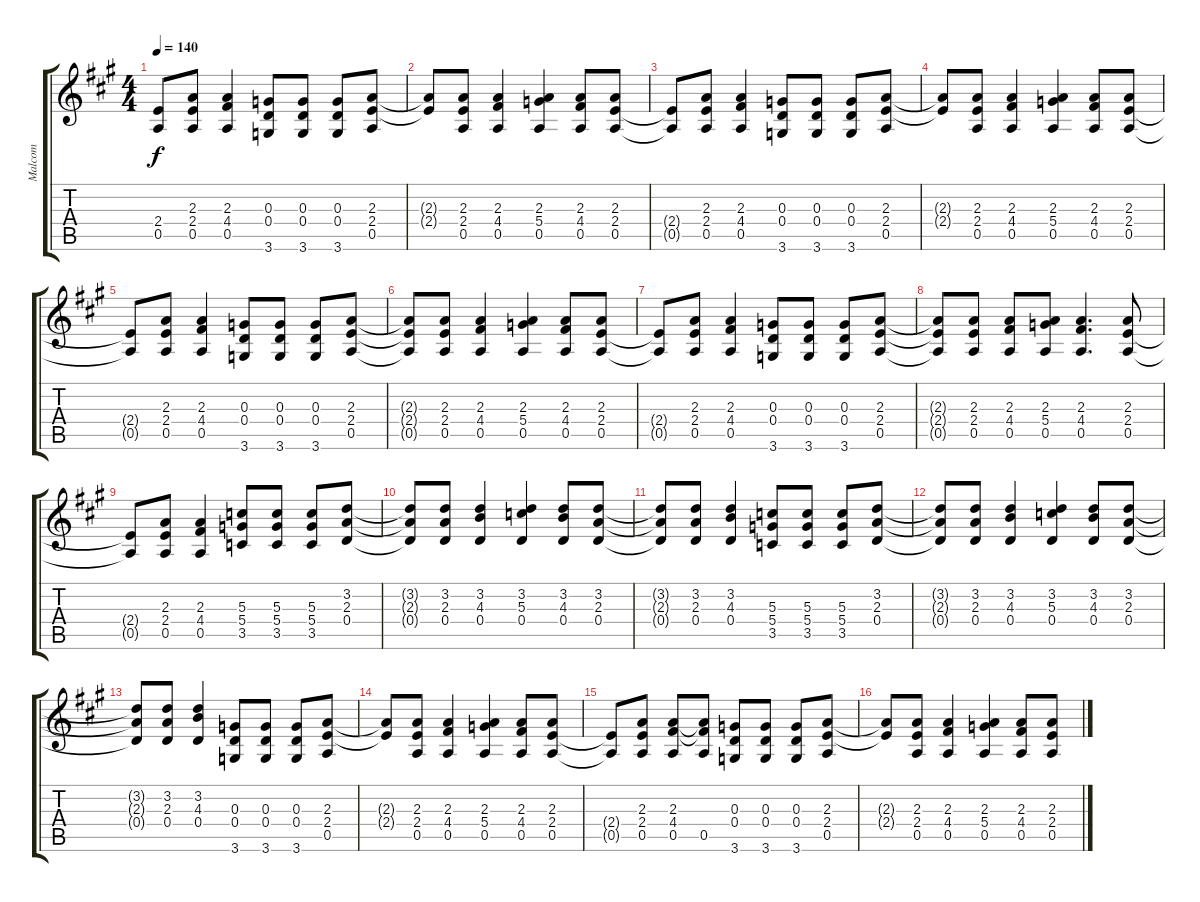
\track ("Malcom" "Malcom") {instrument distortionguitar}
\staff {score tabs}
\tuning (E4 B3 G3 D3 A2 E2) {hide}
\ts (4 4)
\tempo 140
\clef g2
\ks a
(2.4{t} 0.5{t}).8{dy f} (2.3 2.4 0.5).8 (2.3 4.4 0.5).4 (0.3 0.4 3.6).8 (0.3 0.4 3.6).8 (0.3 0.4 3.6).8 (2.3 2.4 0.5).8 |
(2.3{t} 2.4{t}).8 (2.3 2.4 0.5).8 (2.3 4.4 0.5).4 (2.3 5.4 0.5).4 (2.3 4.4 0.5).8 (2.3 2.4 0.5).8 |
(2.4{t} 0.5{t}).8 (2.3 2.4 0.5).8 (2.3 4.4 0.5).4 (0.3 0.4 3.6).8 (0.3 0.4 3.6).8 (0.3 0.4 3.6).8 (2.3 2.4 0.5).8 |
(2.3{t} 2.4{t}).8 (2.3 2.4 0.5).8 (2.3 4.4 0.5).4 (2.3 5.4 0.5).4 (2.3 4.4 0.5).8 (2.3 2.4 0.5).8 |
(2.4{t} 0.5{t}).8 (2.3 2.4 0.5).8 (2.3 4.4 0.5).4 (0.3 0.4 3.6).8 (0.3 0.4 3.6).8 (0.3 0.4 3.6).8 (2.3 2.4 0.5).8 |
(2.3{t} 2.4{t} 0.5{t}).8 (2.3 2.4 0.5).8 (2.3 4.4 0.5).4 (2.3 5.4 0.5).4 (2.3 4.4 0.5).8 (2.3 2.4 0.5).8 |
(2.4{t} 0.5{t}).8 (2.3 2.4 0.5).8 (2.3 4.4 0.5).4 (0.3 0.4 3.6).8 (0.3 0.4 3.6).8 (0.3 0.4 3.6).8 (2.3 2.4 0.5).8 |
(2.3{t} 2.4{t} 0.5{t}).8 (2.3 2.4 0.5).8 (2.3 4.4 0.5).8 (2.3 5.4 0.5).8 (2.3 4.4 0.5).4{d} (2.3 2.4 0.5).8 |
(2.4{t} 0.5{t}).8 (2.3 2.4 0.5).8 (2.3 4.4 0.5).4 (5.3 5.4 3.5).8 (5.3 5.4 3.5).8 (5.3 5.4 3.5).8 (3.2 2.3 0.4).8 |
(3.2{t} 2.3{t} 0.4{t}).8 (3.2 2.3 0.4).8 (3.2 4.3 0.4).4 (3.2 5.3 0.4).4 (3.2 4.3 0.4).8 (3.2 2.3 0.4).8 |
(3.2{t} 2.3{t} 0.4{t}).8 (3.2 2.3 0.4).8 (3.2 4.3 0.4).4 (5.3 5.4 3.5).8 (5.3 5.4 3.5).8 (5.3 5.4 3.5).8 (3.2 2.3 0.4).8 |
(3.2{t} 2.3{t} 0.4{t}).8 (3.2 2.3 0.4).8 (3.2 4.3 0.4).4 (3.2 5.3 0.4).4 (3.2 4.3 0.4).8 (3.2 2.3 0.4).8 |
(3.2{t} 2.3{t} 0.4{t}).8 (3.2 2.3 0.4).8 (3.2 4.3 0.4).4 (0.3 0.4 3.6).8 (0.3 0.4 3.6).8 (0.3 0.4 3.6).8 (2.3 2.4 0.5).8 |
(2.3{t} 2.4{t}).8 (2.3 2.4 0.5).8 (2.3 4.4 0.5).4 (2.3 5.4 0.5).4 (2.3 4.4 0.5).8 (2.3 2.4 0.5).8 |
(2.4{t} 0.5{t}).8 (2.3 2.4 0.5).8 (2.3 4.4 0.5).8 (2.3{t} 4.4{t} 0.5).8 (0.3 0.4 3.6).8 (0.3 0.4 3.6).8 (0.3 0.4 3.6).8 (2.3 2.4 0.5).8 |
(2.3{t} 2.4{t}).8 (2.3 2.4 0.5).8 (2.3 4.4 0.5).4 (2.3 5.4 0.5).4 (2.3 4.4 0.5).8 (2.3 2.4 0.5).8
